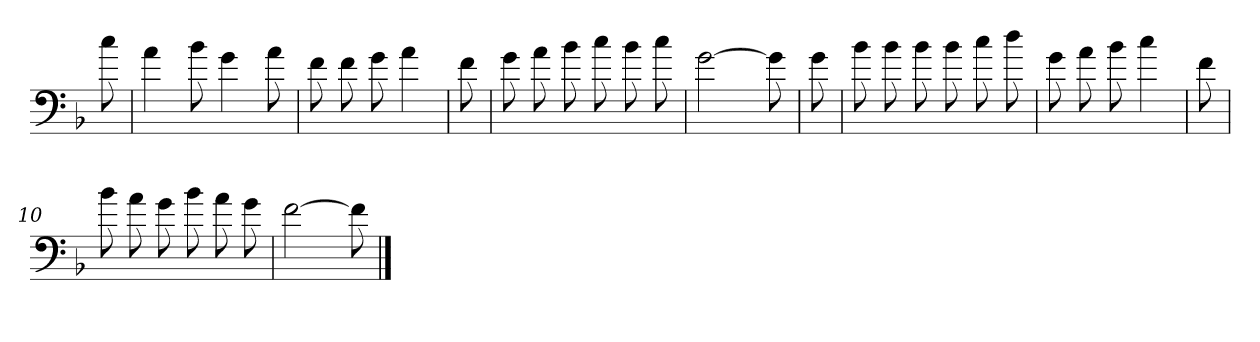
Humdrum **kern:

**kern
*part1
*staff1
*clefF4
*k[b-]
*F:
=
8cc
=1
4a
8b-
4g
8a
=2
8f
8f
8g
4a
=3
8f
=4
8g
8a
8b-
8cc
8b-
8cc
=5
[2g
8g]
=6
8g
=7
8b-
8b-
8b-
8b-
8cc
8dd
=8
8g
8a
8b-
4cc
=9
8f
=10
8b-
8a
8g
8b-
8a
8g
=11
[2f
8f]
==
*-
